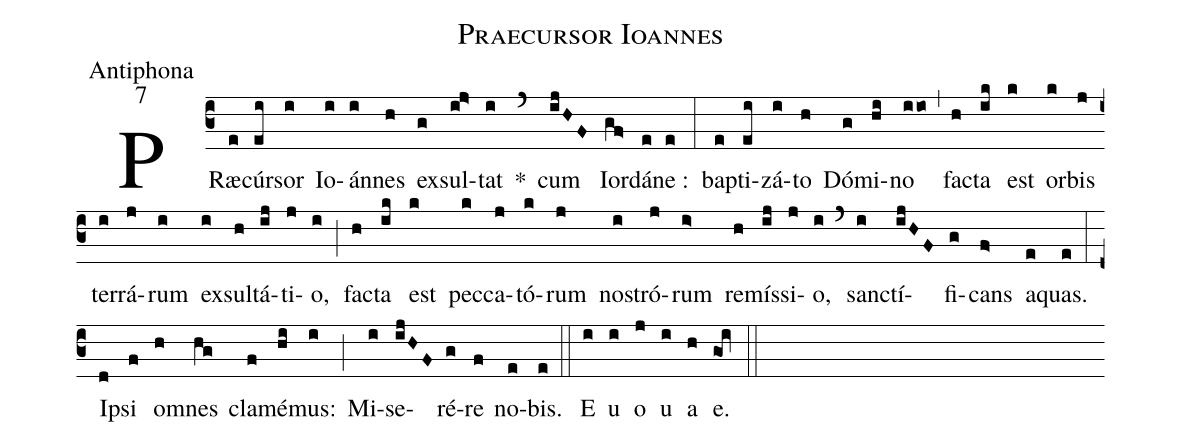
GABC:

name:Praecursor Ioannes;
office-part:Antiphona;
mode:7;
%%
(c3) PRæ(e)cúr(ei)sor(i) Io(i)án(i)nes(h) ex(g)sul(ij>)tat(i) *(`) cum(ijHF) Ior(gf>)dá(e)ne :(e) (:) bap(e)ti(ei)zá(i)to(h) Dó(g)mi(hi)no(iio) (,) fac(h)ta(ik) est(k) or(k)bis(j) ter(i)rá(j)rum(i) ex(i)sul(h)tá(ij)ti(j)o,(i) (;) fac(h)ta(ik) est(k) pec(k)ca(j)tó(k)rum(j) no(i)stró(j)rum(i>) re(h)míss(ij)i(j)o,(i) (`) san(i)ctí(ijHF)fi(g)cans(f>) a(e)quas.(e) (:) Ip(d)si(f) o(h)mnes(hg) cla(f)mé(hi)mus:(i) (;) Mi(i)se(ijHF)ré(g)re(f) no(e)bis.(e) (::) E(i) u(i) o(j) u(i) a(h) e.(goi) (::)
